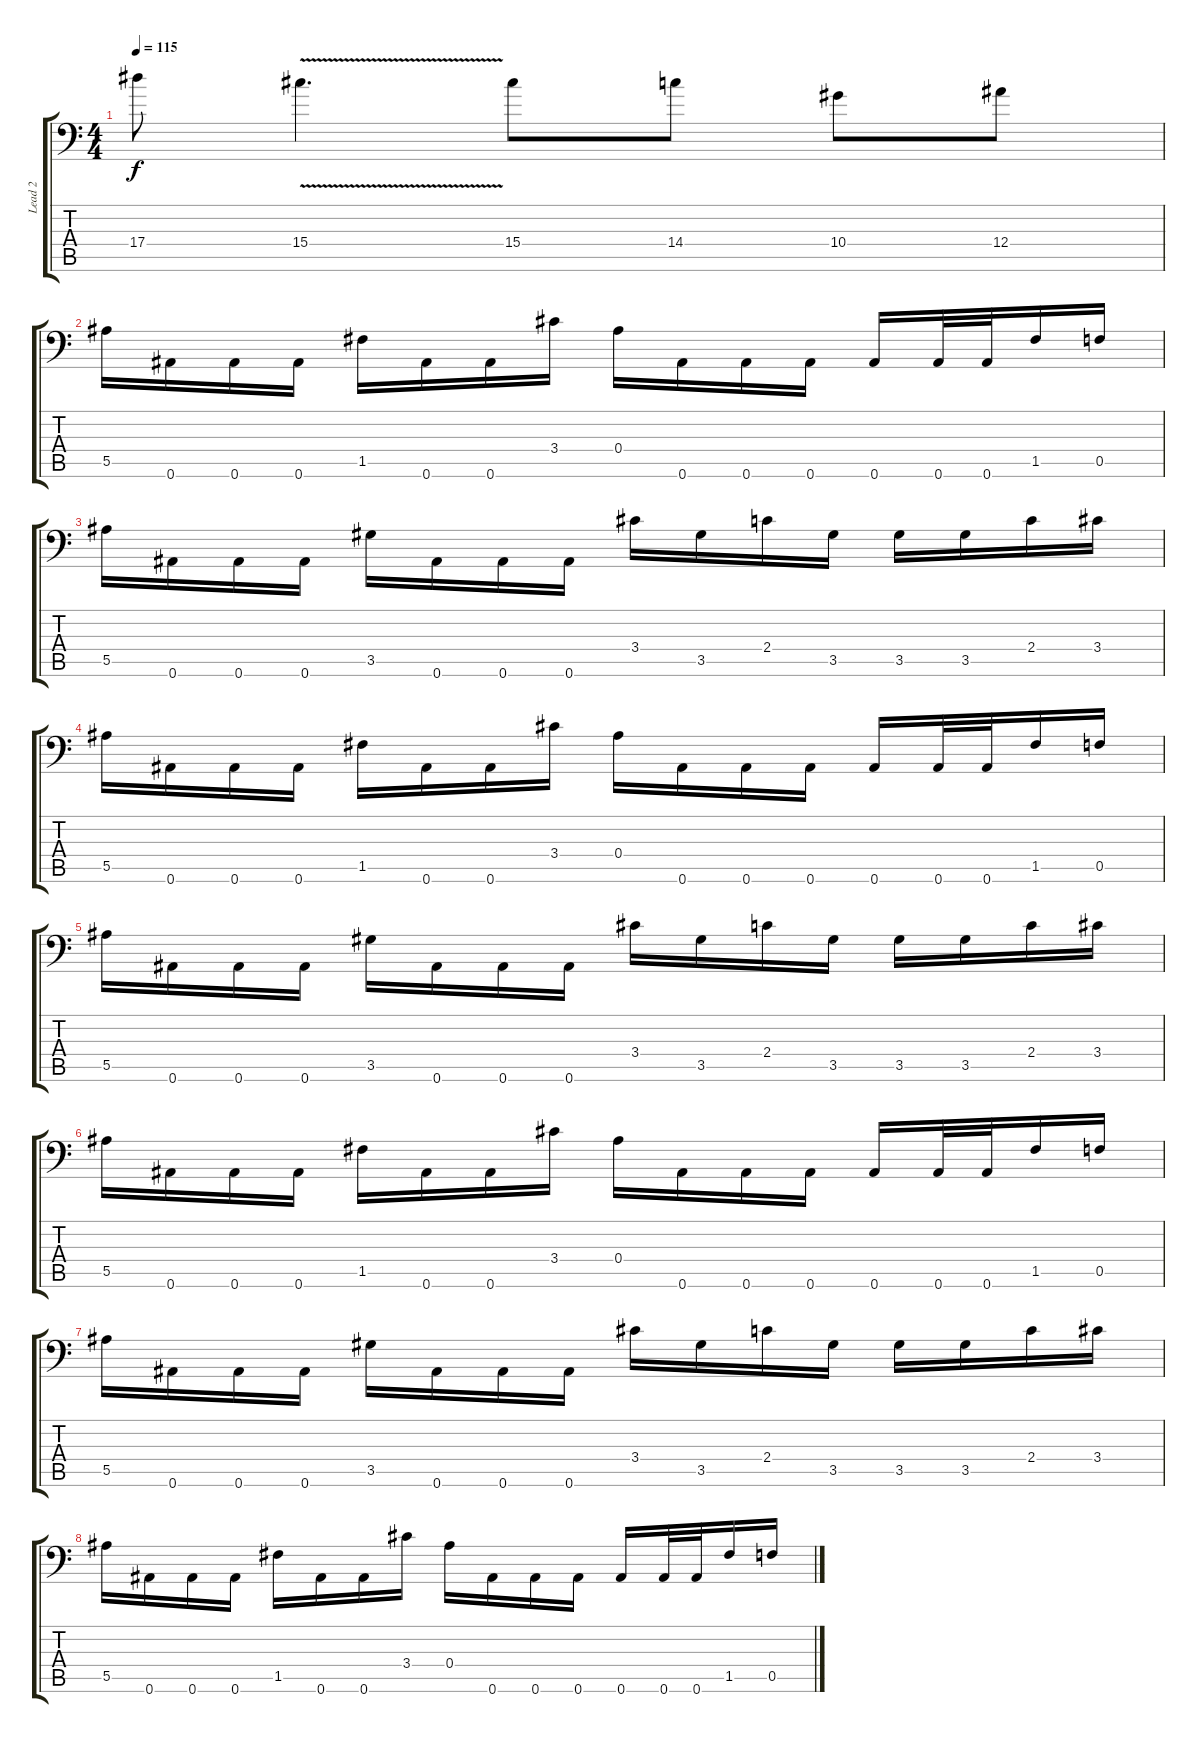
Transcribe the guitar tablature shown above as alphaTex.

\track ("Lead 2" "Lead 2") {instrument distortionguitar}
\staff {score tabs}
\tuning (C4 G3 Eb3 Bb2 F2 Bb1) {hide}
\ts (4 4)
\tempo 115
\clef f4
\ks c
17.4.8{dy f} 15.4{v}.4{d} 15.4.8 14.4.8 10.4.8 12.4.8 |
5.5.16 0.6.16 0.6.16 0.6.16 1.5.16 0.6.16 0.6.16 3.4.16 0.4.16 0.6.16 0.6.16 0.6.16 0.6.16 0.6.32 0.6.32 1.5.16 0.5.16 |
5.5.16 0.6.16 0.6.16 0.6.16 3.5.16 0.6.16 0.6.16 0.6.16 3.4.16 3.5.16 2.4.16 3.5.16 3.5.16 3.5.16 2.4.16 3.4.16 |
5.5.16 0.6.16 0.6.16 0.6.16 1.5.16 0.6.16 0.6.16 3.4.16 0.4.16 0.6.16 0.6.16 0.6.16 0.6.16 0.6.32 0.6.32 1.5.16 0.5.16 |
5.5.16 0.6.16 0.6.16 0.6.16 3.5.16 0.6.16 0.6.16 0.6.16 3.4.16 3.5.16 2.4.16 3.5.16 3.5.16 3.5.16 2.4.16 3.4.16 |
5.5.16 0.6.16 0.6.16 0.6.16 1.5.16 0.6.16 0.6.16 3.4.16 0.4.16 0.6.16 0.6.16 0.6.16 0.6.16 0.6.32 0.6.32 1.5.16 0.5.16 |
5.5.16 0.6.16 0.6.16 0.6.16 3.5.16 0.6.16 0.6.16 0.6.16 3.4.16 3.5.16 2.4.16 3.5.16 3.5.16 3.5.16 2.4.16 3.4.16 |
5.5.16 0.6.16 0.6.16 0.6.16 1.5.16 0.6.16 0.6.16 3.4.16 0.4.16 0.6.16 0.6.16 0.6.16 0.6.16 0.6.32 0.6.32 1.5.16 0.5.16
